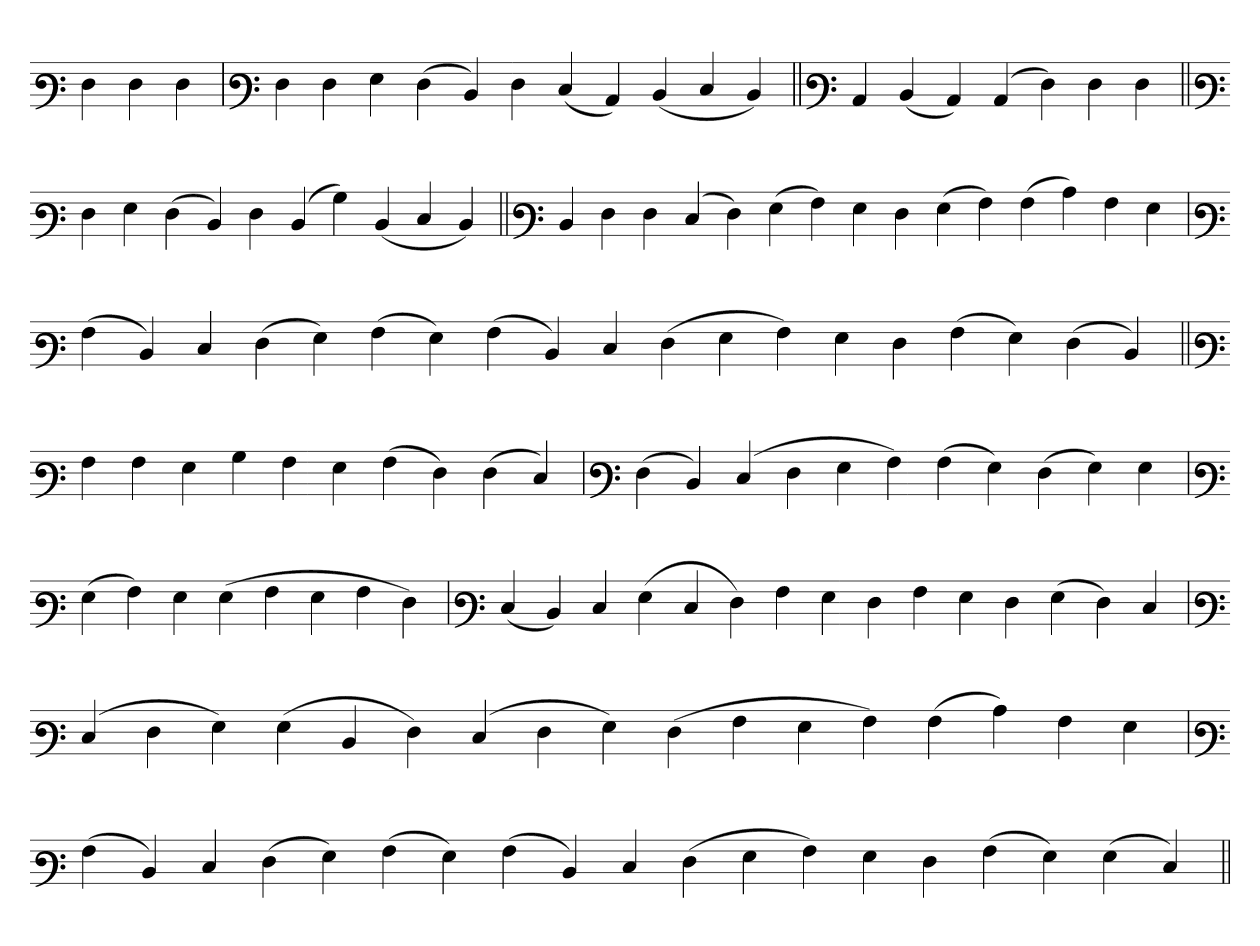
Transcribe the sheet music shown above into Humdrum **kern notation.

**kern
*part1
*staff1
*clefF3
=
4F
4F
4F
=`
*clefF3
4F
4F
4G
(4F
4D)
4F
(4E
4C)
(4D
4E
4D)
=||
*clefF3
4C
(4D
4C)
(4C
4F)
4F
4F
=||
*clefF3
4F
4G
(4F
4D)
4F
(4D
4B)
(4D
4E
4D)
=||
*clefF3
4D
4F
4F
(4E
4F)
(4G
4A)
4G
4F
(4G
4A)
(4A
4c)
4A
4G
=`
*clefF3
(4A
4D)
4E
(4F
4G)
(4A
4G)
(4A
4D)
4E
(4F
4G
4A)
4G
4F
(4A
4G)
(4F
4D)
=||
*clefF3
4A
4A
4G
4B
4A
4G
(4A
4F)
(4F
4E)
=`
*clefF3
(4F
4D)
(4E
4F
4G
4A)
(4A
4G)
(4F
4G)
4G
=`
*clefF3
(4G
4A)
4G
(4G
4A
4G
4A
4F)
=
*clefF3
(4E
4D)
4E
(4G
4E
4F)
4A
4G
4F
4A
4G
4F
(4G
4F)
4E
=`
*clefF3
(4E
4F
4G)
(4G
4D
4F)
(4E
4F
4G)
(4F
4A
4G
4A)
(4A
4c)
4A
4G
=`
*clefF3
(4A
4D)
4E
(4F
4G)
(4A
4G)
(4A
4D)
4E
(4F
4G
4A)
4G
4F
(4A
4G)
(4G
4E)
=||
*-
